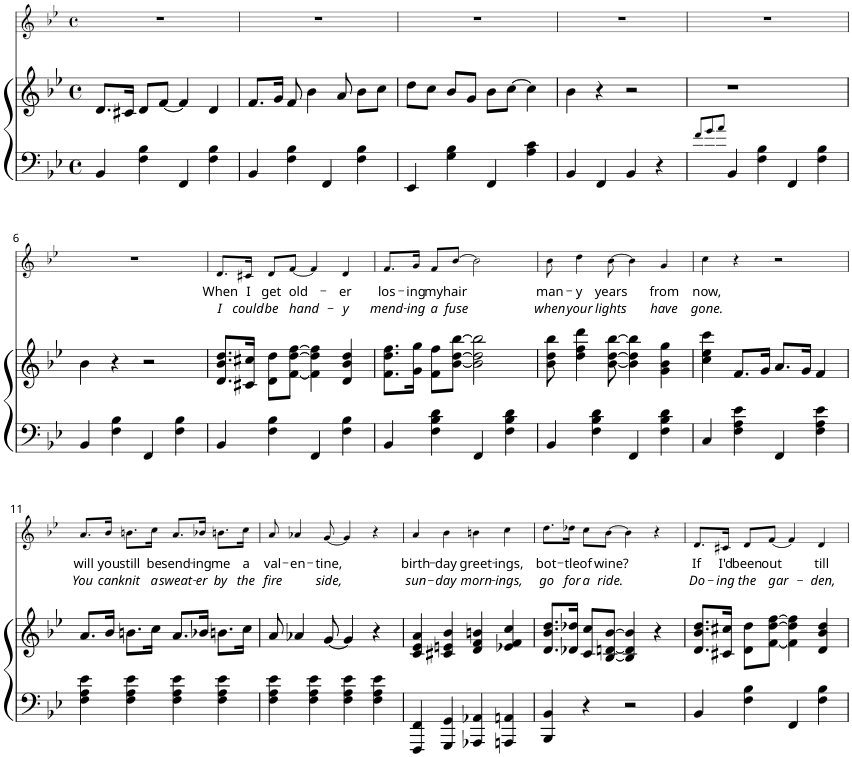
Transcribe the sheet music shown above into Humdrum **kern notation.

**kern	**kern	**kern	**text	**text
*part2	*part2	*part1	*part1	*part1
*staff3	*staff2	*staff1	*staff1	*staff1
*I"Piano	*	*I"Voice	*	*
*I'Pno	*	*	*	*
*	*	*stria5	*	*
*clefF4	*clefG2	*clefG2	*	*
*k[b-e-]	*k[b-e-]	*k[b-e-]	*	*
*B-:	*B-:	*B-:	*	*
*M4/4	*M4/4	*M4/4	*	*
*met(c)	*met(c)	*met(c)	*	*
=1	=1	=1	=1	=1
4BB-/	8.d/L	1r	.	.
.	16c#X/Jk	.	.	.
4F\ 4B-\	8d/L	.	.	.
.	[8f/J	.	.	.
4FF/	4f/]	.	.	.
4F\ 4B-\	4d/	.	.	.
=2	=2	=2	=2	=2
4BB-/	8.f/L	1r	.	.
.	16g/Jk	.	.	.
4F\ 4B-\	8f/	.	.	.
.	4b-\	.	.	.
4FF/	.	.	.	.
.	8a/	.	.	.
4F\ 4B-\	8b-\L	.	.	.
.	8cc\J	.	.	.
=3	=3	=3	=3	=3
4EE-/	8dd\L	1r	.	.
.	8cc\J	.	.	.
4G\ 4B-\	8b-/L	.	.	.
.	8g/J	.	.	.
4FF/	8b-\L	.	.	.
.	[8cc\J	.	.	.
4A\ 4c\	4cc\]	.	.	.
=4	=4	=4	=4	=4
4BB-/	4b-\	1r	.	.
4FF/	4r	.	.	.
4BB-/	2r	.	.	.
4r	.	.	.	.
=5	=5	=5	=5	=5
8qf/L	.	.	.	.
8qg/	.	.	.	.
8qa/J	.	.	.	.
4BB-/	1r	1r	.	.
4F\ 4B-\	.	.	.	.
4FF/	.	.	.	.
4F\ 4B-\	.	.	.	.
!!LO:LB:g=z
=6	=6	=6	=6	=6
4BB-/	4b-\	1r	.	.
4F\ 4B-\	4r	.	.	.
4FF/	2r	.	.	.
4F\ 4B-\	.	.	.	.
=7	=7	=7	=7	=7
!	!	!	!LO:LY:b	!LO:LY:b
4BB-/	8.d/ 8.b-/ 8.dd/L	8.d/L	When	I
!	!	!	!LO:LY:b	!LO:LY:b
.	16c#X/ 16cc#X/Jk	16c#X/Jk	I	could
!	!	!	!LO:LY:b	!LO:LY:b
4F\ 4B-\	8d\ 8dd\L	8d/L	get	be
!	!	!	!LO:LY:b	!LO:LY:b
.	[8f\ [8dd\ [8ff\J	[8f/J	old-	hand-
4FF/	4f\] 4dd\] 4ff\]	4f/]	.	.
!	!	!	!LO:LY:b	!LO:LY:b
4F\ 4B-\	4d/ 4b-/ 4dd/	4d/	-er	-y
=8	=8	=8	=8	=8
!	!	!	!LO:LY:b	!LO:LY:b
4BB-/	8.f\ 8.dd\ 8.ff\L	8.f/L	los-	mend-
!	!	!	!LO:LY:b	!LO:LY:b
.	16g\ 16gg\Jk	16g/Jk	-ing	-ing
!	!	!	!LO:LY:b	!LO:LY:b
4F\ 4B-\ 4d\	8f\ 8ff\L	8f/L	my	a
!	!	!	!LO:LY:b	!LO:LY:b
.	[8b-\ [8dd\ [8bb-\J	[8b-/J	hair	fuse
4FF/	2b-\] 2dd\] 2bb-\]	2b-\]	.	.
4F\ 4B-\ 4d\	.	.	.	.
=9	=9	=9	=9	=9
!	!	!	!LO:LY:b	!LO:LY:b
4BB-/	8b-\ 8dd\ 8bb-\	8b-\	man-	when
!	!	!	!LO:LY:b	!LO:LY:b
.	4dd\ 4ff\ 4ddd\	4dd\	-y	your
4F\ 4B-\ 4d\	.	.	.	.
!	!	!	!LO:LY:b	!LO:LY:b
.	[8b-\ [8dd\ [8bb-\	[8b-\	years	lights
4FF/	4b-\] 4dd\] 4bb-\]	4b-\]	.	.
!	!	!	!LO:LY:b	!LO:LY:b
4F\ 4B-\ 4d\	4g\ 4b-\ 4gg\	4g/	from	have
=10	=10	=10	=10	=10
!	!	!	!LO:LY:b	!LO:LY:b
4C/	4cc\ 4ee-\ 4ccc\	4cc\	now,	gone.
4F\ 4A\ 4e-\	8.f/L	4r	.	.
.	16g/Jk	.	.	.
4FF/	8.a/L	2r	.	.
.	16g/Jk	.	.	.
4F\ 4A\ 4e-\	4f/	.	.	.
!!LO:LB:g=z
=11	=11	=11	=11	=11
!	!	!	!LO:LY:b	!LO:LY:b
4F\ 4A\ 4e-\	8.a/L	8.a/L	will	You
!	!	!	!LO:LY:b	!LO:LY:b
.	16b-/Jk	16b-/Jk	you	can
!	!	!	!LO:LY:b	!LO:LY:b
4F\ 4A\ 4e-\	8.bn\L	8.bn\L	still	knit
!	!	!	!LO:LY:b	!LO:LY:b
.	16cc\Jk	16cc\Jk	be	a
!	!	!	!LO:LY:b	!LO:LY:b
4F\ 4A\ 4e-\	8.a/L	8.a/L	send-	sweat-
!	!	!	!LO:LY:b	!LO:LY:b
.	16b-X/Jk	16b-X/Jk	-ing	-er
!	!	!	!LO:LY:b	!LO:LY:b
4F\ 4A\ 4e-\	8.bn\L	8.bn\L	me	by
!	!	!	!LO:LY:b	!LO:LY:b
.	16cc\Jk	16cc\Jk	a	the
=12	=12	=12	=12	=12
!	!	!	!LO:LY:b	!LO:LY:b
4F\ 4A\ 4e-\	8a/	8a/	val-	fire
!	!	!	!LO:LY:b	!
.	4a-X/	4a-X/	-en-	.
4F\ 4A\ 4e-\	.	.	.	.
!	!	!	!LO:LY:b	!LO:LY:b
.	[8g/	[8g/	-tine,	side,
4F\ 4A\ 4e-\	4g/]	4g/]	.	.
4F\ 4A\ 4e-\	4r	4r	.	.
=13	=13	=13	=13	=13
!	!	!	!LO:LY:b	!LO:LY:b
4FFF/ 4FF/	4c/ 4e-/ 4a/	4a/	birth-	sun-
!	!	!	!LO:LY:b	!LO:LY:b
4GGG/ 4GG/	4c#X/ 4en/ 4b-/	4b-\	-day	-day
!	!	!	!LO:LY:b	!LO:LY:b
4AAA-X/ 4AA-X/	4d/ 4f/ 4bn/	4bn\	greet-	morn-
!	!	!	!LO:LY:b	!LO:LY:b
4AAAn/ 4AAn/	4e-X/ 4f/ 4cc/	4cc\	-ings,	-ings,
=14	=14	=14	=14	=14
!	!	!	!LO:LY:b	!LO:LY:b
4BBB-/ 4BB-/	8.d/ 8.b-/ 8.dd/L	8.dd\L	bot-	go
!	!	!	!LO:LY:b	!LO:LY:b
.	16d-X/ 16dd-X/Jk	16dd-X\Jk	-tle	for
!	!	!	!LO:LY:b	!LO:LY:b
4r	8c/ 8cc/L	8cc\L	of	a
!	!	!	!LO:LY:b	!LO:LY:b
.	[8B-/ [8dn/ [8b-/J	[8b-\J	wine?	ride.
2r	4B-/] 4d/] 4b-/]	4b-\]	.	.
.	4r	4r	.	.
=15	=15	=15	=15	=15
!	!	!	!LO:LY:b	!LO:LY:b
4BB-/	8.d/ 8.b-/ 8.dd/L	8.d/L	If	Do-
!	!	!	!LO:LY:b	!LO:LY:b
.	16c#X/ 16cc#X/Jk	16c#X/Jk	I'd	-ing
!	!	!	!LO:LY:b	!LO:LY:b
4F\ 4B-\	8d\ 8dd\L	8d/L	been	the
!	!	!	!LO:LY:b	!LO:LY:b
.	[8f\ [8dd\ [8ff\J	[8f/J	out	gar-
4FF/	4f\] 4dd\] 4ff\]	4f/]	.	.
!	!	!	!LO:LY:b	!LO:LY:b
4F\ 4B-\	4d/ 4b-/ 4dd/	4d/	till	-den,
=	=	=	=	=
*-	*-	*-	*-	*-
